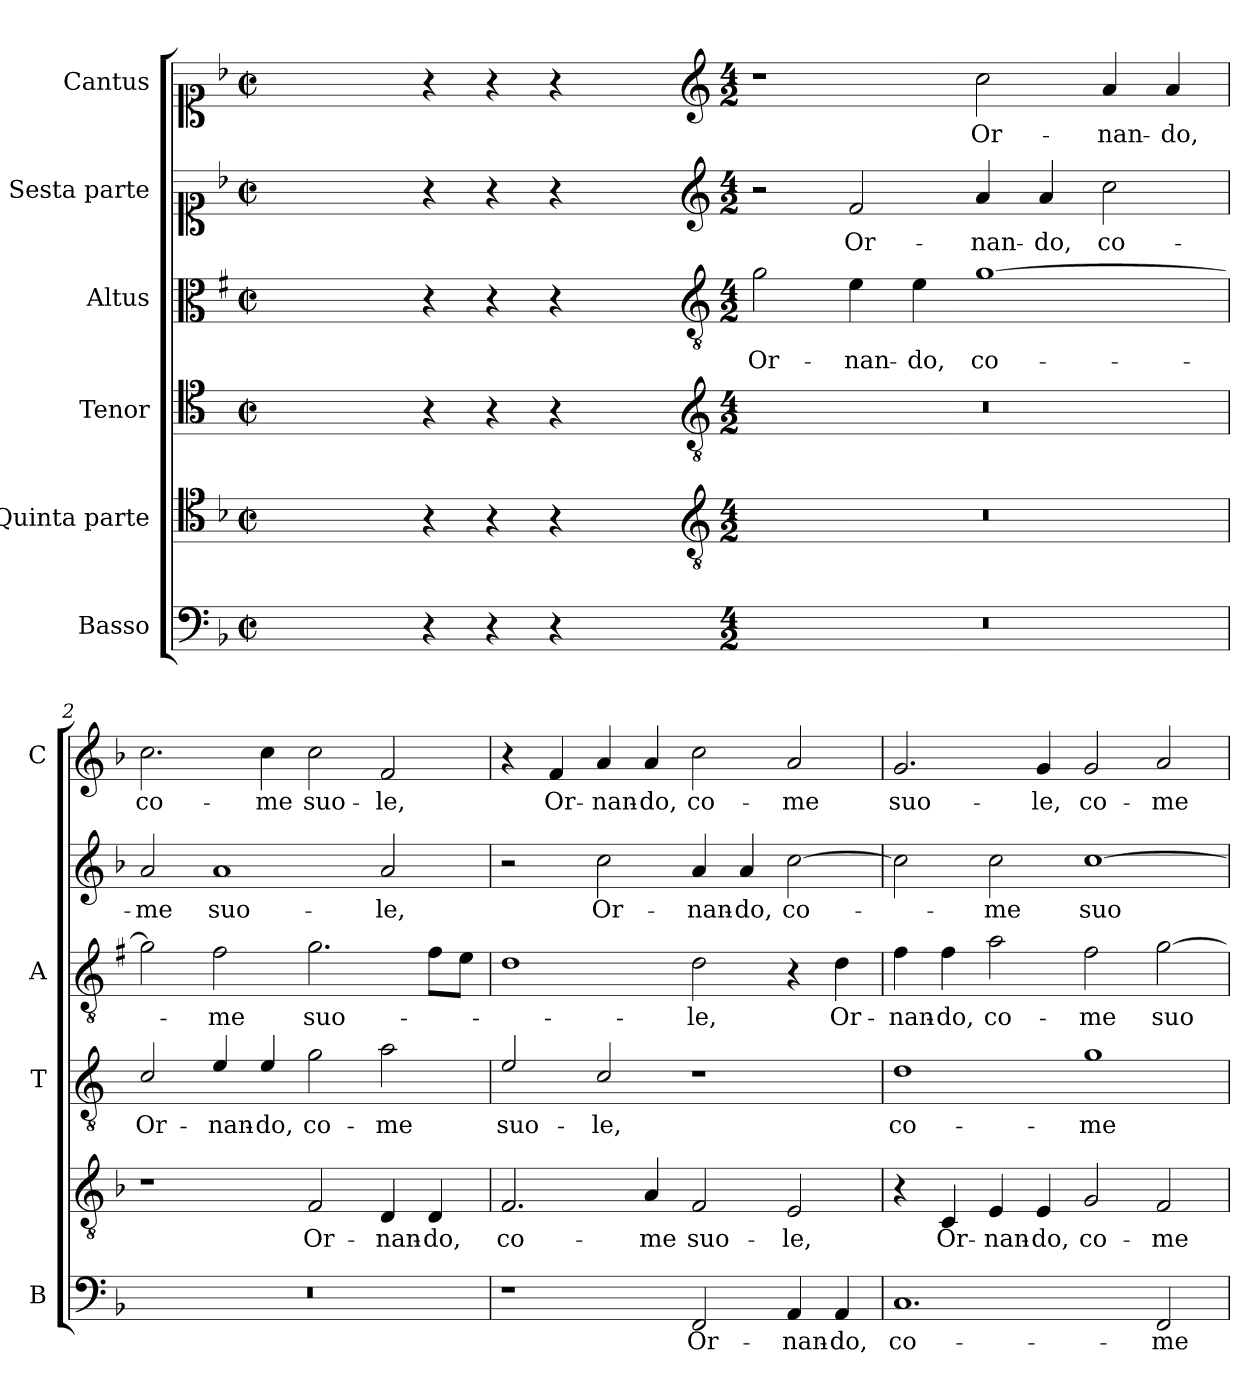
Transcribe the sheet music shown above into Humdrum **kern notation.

**kern	**text	**kern	**text	**kern	**text	**kern	**text	**kern	**text	**kern	**text
*part6	*part6	*part5	*part5	*part4	*part4	*part3	*part3	*part2	*part2	*part1	*part1
*staff6	*staff6	*staff5	*staff5	*staff4	*staff4	*staff3	*staff3	*staff2	*staff2	*staff1	*staff1
*I"Basso	*	*I"Quinta parte	*	*I"Tenor	*	*I"Altus	*	*I"Sesta parte	*	*I"Cantus	*
*I'B	*	*	*	*I'T	*	*I'A	*	*	*	*I'C	*
*clefF4	*	*clefC4	*	*clefC4	*	*clefC3	*	*clefC1	*	*clefC1	*
*	*	*	*	*ITrd4c7	*	*ITrd1c2	*	*	*	*	*
*k[b-]	*	*k[b-]	*	*k[b-]	*	*k[b-]	*	*k[b-]	*	*k[b-]	*
*F:	*	*F:	*	*F:	*	*F:	*	*F:	*	*F:	*
*M2/2	*	*M2/2	*	*M2/2	*	*M2/2	*	*M2/2	*	*M2/2	*
*met(c|)	*	*met(c|)	*	*met(c|)	*	*met(c|)	*	*met(c|)	*	*met(c|)	*
=	=	=	=	=	=	=	=	=	=	=	=
1ryy	.	1ryy	.	1ryy	.	1ryy	.	1ryy	.	1ryy	.
=1X-	=1X-	=1X-	=1X-	=1X-	=1X-	=1X-	=1X-	=1X-	=1X-	=1X-	=1X-
4r	.	4r	.	4r	.	4r	.	4r	.	4r	.
4r	.	4r	.	4r	.	4r	.	4r	.	4r	.
4r	.	4r	.	4r	.	4r	.	4r	.	4r	.
4ryy	.	4ryy	.	4ryy	.	4ryy	.	4ryy	.	4ryy	.
=1-	=1-	=1-	=1-	=1-	=1-	=1-	=1-	=1-	=1-	=1-	=1-
*	*	*clefGv2	*	*clefGv2	*	*clefGv2	*	*clefG2	*	*clefG2	*
*M4/2	*	*M4/2	*	*M4/2	*	*M4/2	*	*M4/2	*	*M4/2	*
!	!	!	!	!	!	!	!LO:LY:b	!	!	!	!
0r	.	0r	.	0r	.	2f\	Or-	2r	.	1r	.
!	!	!	!	!	!	!	!LO:LY:b	!	!LO:LY:b	!	!
.	.	.	.	.	.	4d\	-nan-	2f/	Or-	.	.
!	!	!	!	!	!	!	!LO:LY:b	!	!	!	!
.	.	.	.	.	.	4d\	-do,	.	.	.	.
!	!	!	!	!	!	!	!LO:LY:b	!	!LO:LY:b	!	!LO:LY:b
.	.	.	.	.	.	[1f	co-	4a/	-nan-	2cc\	Or-
!	!	!	!	!	!	!	!	!	!LO:LY:b	!	!
.	.	.	.	.	.	.	.	4a/	-do,	.	.
!	!	!	!	!	!	!	!	!	!LO:LY:b	!	!LO:LY:b
.	.	.	.	.	.	.	.	2cc\	co-	4a/	-nan-
!	!	!	!	!	!	!	!	!	!	!	!LO:LY:b
.	.	.	.	.	.	.	.	.	.	4a/	-do,
=2	=2	=2	=2	=2	=2	=2	=2	=2	=2	=2	=2
!	!	!	!	!	!LO:LY:b	!	!	!	!LO:LY:b	!	!LO:LY:b
0r	.	1r	.	2F/	Or-	2f\]	.	2a/	-me	2.cc\	co-
!	!	!	!	!	!LO:LY:b	!	!LO:LY:b	!	!LO:LY:b	!	!
.	.	.	.	4A/	-nan-	2e\	-me	1a	suo-	.	.
!	!	!	!	!	!LO:LY:b	!	!	!	!	!	!LO:LY:b
.	.	.	.	4A/	-do,	.	.	.	.	4cc\	-me
!	!	!	!LO:LY:b	!	!LO:LY:b	!	!LO:LY:b	!	!	!	!LO:LY:b
.	.	2F/	Or-	2c\	co-	2.f\	suo-	.	.	2cc\	suo-
!	!	!	!LO:LY:b	!	!LO:LY:b	!	!	!	!LO:LY:b	!	!LO:LY:b
.	.	4D/	-nan-	2d\	-me	.	.	2a/	-le,	2f/	-le,
!	!	!	!LO:LY:b	!	!	!	!	!	!	!	!
.	.	4D/	-do,	.	.	8e\L	.	.	.	.	.
.	.	.	.	.	.	8d\J	.	.	.	.	.
=3	=3	=3	=3	=3	=3	=3	=3	=3	=3	=3	=3
!	!	!	!LO:LY:b	!	!LO:LY:b	!	!	!	!	!	!
1r	.	2.F/	co-	2A/	suo-	1c	.	2r	.	4r	.
!	!	!	!	!	!	!	!	!	!	!	!LO:LY:b
.	.	.	.	.	.	.	.	.	.	4f/	Or-
!	!	!	!	!	!LO:LY:b	!	!	!	!LO:LY:b	!	!LO:LY:b
.	.	.	.	2F/	-le,	.	.	2cc\	Or-	4a/	-nan-
!	!	!	!LO:LY:b	!	!	!	!	!	!	!	!LO:LY:b
.	.	4A/	-me	.	.	.	.	.	.	4a/	-do,
!	!LO:LY:b	!	!LO:LY:b	!	!	!	!LO:LY:b	!	!LO:LY:b	!	!LO:LY:b
2FF/	Or-	2F/	suo-	1r	.	2c\	-le,	4a/	-nan-	2cc\	co-
!	!	!	!	!	!	!	!	!	!LO:LY:b	!	!
.	.	.	.	.	.	.	.	4a/	-do,	.	.
!	!LO:LY:b	!	!LO:LY:b	!	!	!	!	!	!LO:LY:b	!	!LO:LY:b
4AA/	-nan-	2E/	-le,	.	.	4r	.	[2cc\	co-	2a/	-me
!	!LO:LY:b	!	!	!	!	!	!LO:LY:b	!	!	!	!
4AA/	-do,	.	.	.	.	4c\	Or-	.	.	.	.
!!LO:LB:g=z
=4	=4	=4	=4	=4	=4	=4	=4	=4	=4	=4	=4
!	!LO:LY:b	!	!	!	!LO:LY:b	!	!LO:LY:b	!	!	!	!LO:LY:b
1.C	co-	4r	.	1G	co-	4e\	-nan-	2cc\]	.	2.g/	suo-
!	!	!	!LO:LY:b	!	!	!	!LO:LY:b	!	!	!	!
.	.	4C/	Or-	.	.	4e\	-do,	.	.	.	.
!	!	!	!LO:LY:b	!	!	!	!LO:LY:b	!	!LO:LY:b	!	!
.	.	4E/	-nan-	.	.	2g\	co-	2cc\	-me	.	.
!	!	!	!LO:LY:b	!	!	!	!	!	!	!	!LO:LY:b
.	.	4E/	-do,	.	.	.	.	.	.	4g/	-le,
!	!	!	!LO:LY:b	!	!LO:LY:b	!	!LO:LY:b	!	!LO:LY:b	!	!LO:LY:b
.	.	2G/	co-	1c	-me	2e\	-me	[1cc	suo-	2g/	co-
!	!LO:LY:b	!	!LO:LY:b	!	!	!	!LO:LY:b	!	!	!	!LO:LY:b
2FF/	-me	2F/	-me	.	.	[2f\	suo-	.	.	2a/	-me
=	=	=	=	=	=	=	=	=	=	=	=
*-	*-	*-	*-	*-	*-	*-	*-	*-	*-	*-	*-
